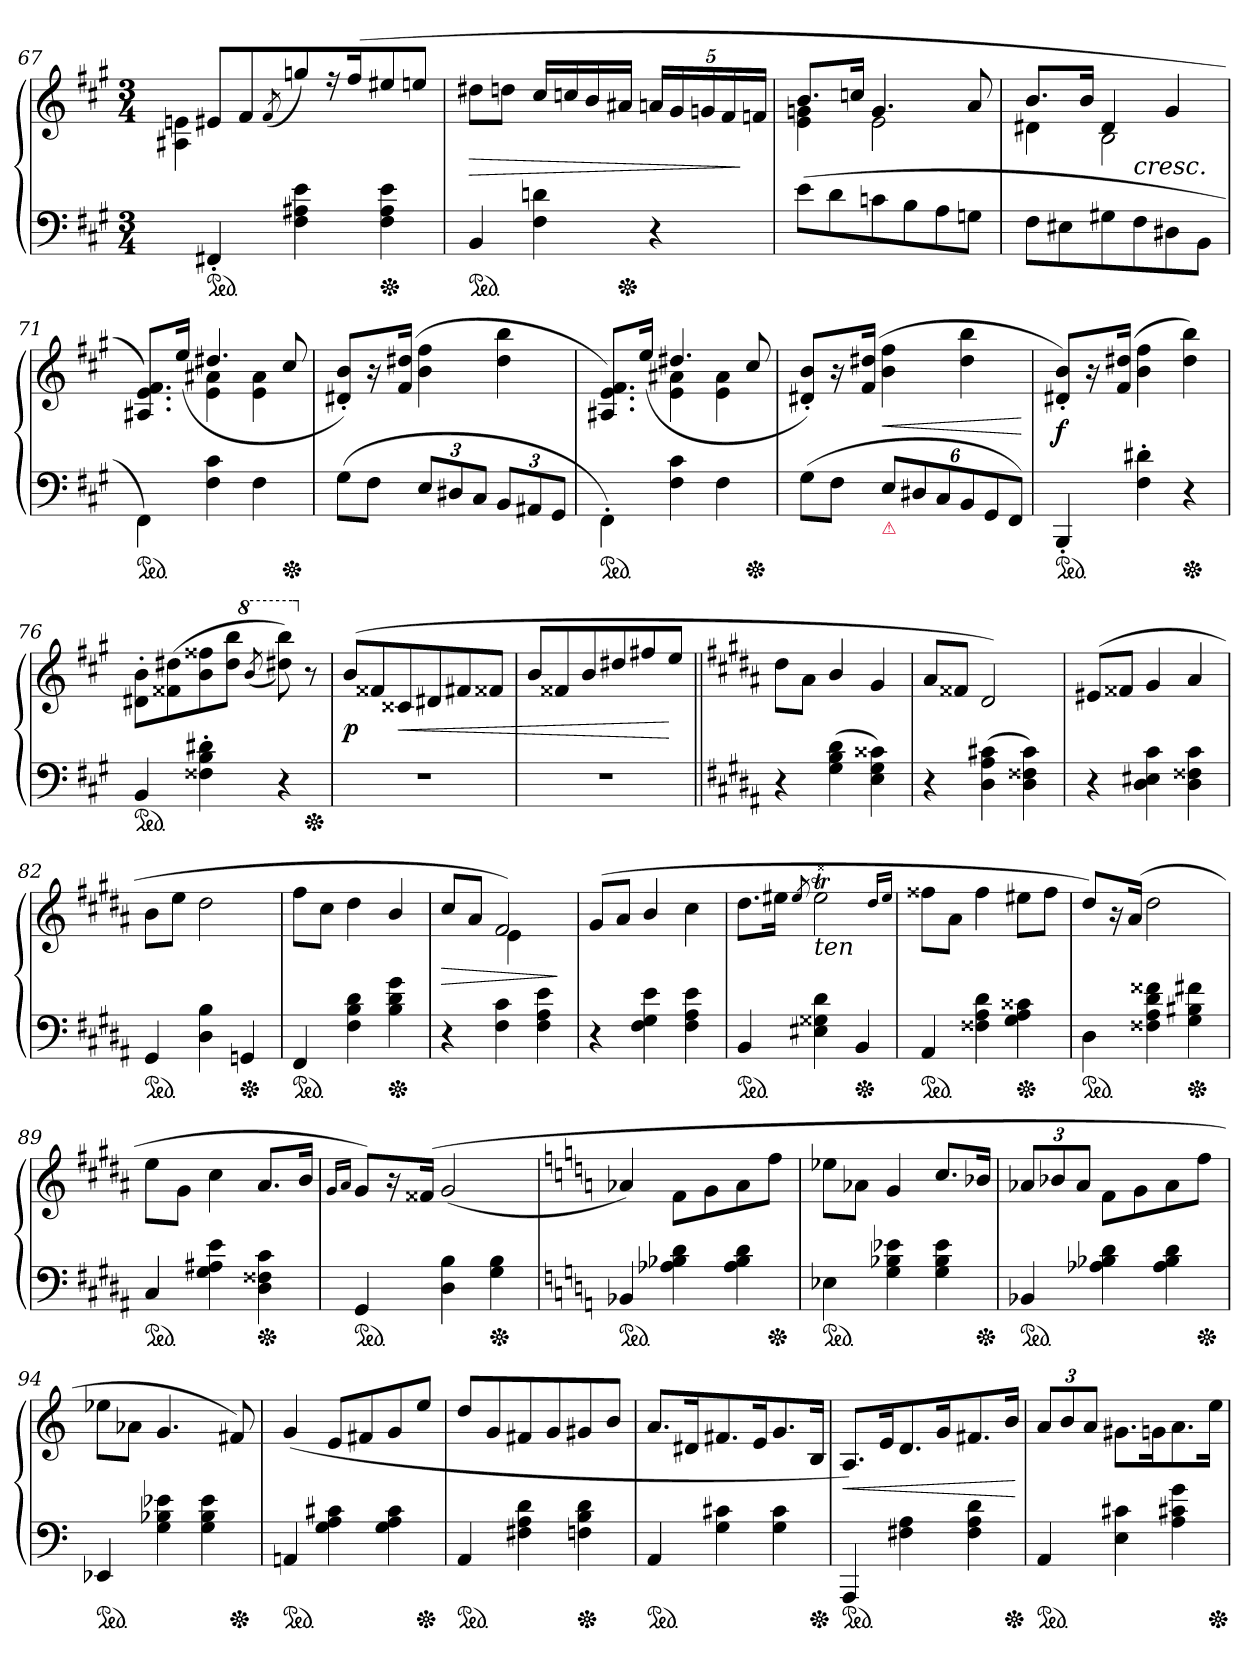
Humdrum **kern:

**kern	**kern	**dynam
*part1	*part1	*part1
*staff2	*staff1	*staff1/2
*clefF4	*clefG2	*
*k[f#c#g#]	*k[f#c#g#]	*
*M3/4	*M3/4	*
=67	=67	=67
*	*^	*
*ped	*	*	*
4FF#X'<	8e#XL	4A#X 4en	.
.	8f#	.	.
.	(<8qf#/	.	.
4F# 4A#X 4e	8ggn)	2ryy	.
.	16r	.	.
.	(>16ff#K	.	.
*Xped	*	*	*
4F# 4A# 4e	8ee#X	.	.
.	8eenJ	.	.
*	*v	*v	*
=68	=68	=68
*ped	*	*
4BB	8dd#X\L	>
.	8ddnJ	.
4F# 4dn	16cc#/LL	.
.	16ccn	.
.	16b	.
*Xped	*	*
.	16a#XJJ	.
4r	20anLL	.
.	20g#	.
.	20gn	.
.	20f#	.
.	20fnJJ	]
=69	=69	=69
*	*^	*
(<8eL	8.bL	4e 4gn	.
8d	.	.	.
.	16ccnJk	.	.
8cn	4.g	2e	.
8B	.	.	.
8A	.	.	.
8GnJ	8a	.	.
=70	=70	=70	=70
8F#L	8.bL	4d#X	.
8E#X	.	.	.
.	16bJk	.	.
8G#X	4d#	2B	.
!LO:TX:a:i:t=cresc.	!	!	!
8F#	.	.	.
8D#X	4g#	.	.
8BBJ	.	.	.
=71	=71	=71	=71
*ped	*	*	*
4FF#\)	8.A#X 8.e 8.f#L)	4ryy	.
.	(>16eeJk	.	.
4F# 4c#	4.dd#X	4e 4a#X	.
4F#	.	4e 4a#	.
*Xped	*	*	*
.	8cc#	.	.
*	*v	*v	*
=72	=72	=72
(<8G#L	8d#X'> 8b'>L)	.
8F#J	16r	.
.	(>16f# 16dd#XJk	.
12E/L	4b 4ff#	.
12D#X	.	.
12C#J	.	.
12BB/L	4dd# 4bb	.
12AA#X	.	.
12GG#J	.	.
=73	=73	=73
*	*^	*
*ped	*	*	*
4FF#'>\)	8.A#X 8.e 8.f#L)	4ryy	.
.	(>16eeJk	.	.
4F# 4c#	4.dd#X	4e 4a#X	.
4F#	.	4e 4a#	.
*Xped	*	*	*
.	8cc#	.	.
*	*v	*v	*
=74	=74	=74
(<8G#L	8d#X'> 8b'>L)	.
8F#J	16r	.
.	(>16f# 16dd#XJk	.
!LO:TX:b:color=crimson:t=⚠	!	!
12E/L	4b 4ff#	<
12D#X	.	.
12C#	.	.
12BB/	4dd# 4bb	.
12GG#	.	.
12FF#J)	.	.
.	.	[
=75	=75	=75
*ped	*	*
4BBB'<	8d#X'> 8b'>L)	f
.	16r	.
.	(>16f# 16dd#XJk	.
4F#'> 4d#X'>	4b 4ff#	.
*Xped	*	*
4r	4dd# 4bb)	.
=76	=76	=76
*ped	*	*
4BB	8d#X'> 8b'>L	.
.	(>8f##X 8dd#X	.
4F##X'> 4B'> 4d#X'>	8b 8ff##X	.
.	8dd# 8bbJ	.
*	*8va	*
.	(<8qbb/	.
4r	8ddd#X 8bbb))	.
*	*X8va	*
*Xped	*	*
.	8r	.
=77	=77	=77
2.rF	(>8b/L	p
.	8f##X	.
.	8c##X	<
.	8d#X	.
.	8f#X	.
.	8f##XJ	.
=78	=78	=78
2.rF	8b/L	.
.	8f##X	.
.	8b	.
.	8dd#X	.
.	8ff#X	.
.	8eeJ	[
=79||	=79||	=79||
*k[f#c#g#d#a#]	*k[f#c#g#d#a#]	*
4r	8dd#\L	.
.	8a#J	.
(>4G# 4B 4d#	4b/	.
4E 4G# 4c##X)	4g#	.
=80	=80	=80
4r	8a#L	.
.	8f##XJ	.
(>4D# 4A# 4c#X	2d#)	.
4D# 4F##X 4c#)	.	.
=81	=81	=81
4r	(>8e#XL	.
.	8f##XJ	.
4D# 4E#X 4c#	4g#	.
4D# 4F##X 4c#	4a#	.
=82	=82	=82
*ped	*	*
4GG#	8bL	.
.	8eeJ	.
4D# 4B	2dd#	.
*Xped	*	*
4GGn	.	.
=83	=83	=83
*ped	*	*
4FF#	8ff#L	.
.	8cc#J	.
4F# 4B 4d#	4dd#	.
*Xped	*	*
4B\ 4d#\ 4g#\	4b/	.
=84	=84	=84
*	*^	*
4r	8cc#/L	4ryy	>
.	8a#J	.	.
4F# 4c#	2f#)	4e	.
4F# 4A# 4e	.	4ryy	.
*	*v	*v	*
.	.	]
=85	=85	=85
4r	(>8g#/L	.
.	8a#J	.
4F# 4G# 4e	4b/	.
4F# 4A# 4e	4cc#	.
=86	=86	=86
*ped	*	*
4BB	8.dd#L	.
.	16ee#XJk	.
.	8qee#/	.
!	!LO:TX:b:i:t=ten	!
!	!LO:TR:acc=##	!
4E#X 4G##X 4d#	2ee#T	.
*Xped	*	*
4BB	.	.
.	16qqdd#/LL	.
.	16qqee#/JJ	.
=87	=87	=87
*ped	*	*
4AA#	8ff##XL	.
.	8a#J	.
4F##X 4A# 4d#	4ff##	.
*Xped	*	*
4G# 4A# 4c##X	8ee#XL	.
.	8ff##J	.
=88	=88	=88
*ped	*	*
4D#	8dd#/L)	.
.	16r	.
.	(>16a#Jk	.
4F##X 4A# 4d# 4f##X	2dd#	.
*Xped	*	*
4G# 4B#X 4f#X	.	.
=89	=89	=89
*ped	*	*
4C#	8eeL	.
.	8g#J	.
4G# 4A#X 4e	4cc#	.
*Xped	*	*
4D# 4F##X 4c#	8.a#/L	.
.	16bJk	.
=90	=90	=90
.	16qqg#/LL	.
.	16qqa#/JJ	.
*ped	*	*
4GG#	8g#L)	.
.	16r	.
.	(>16f##XJk	.
4D# 4B	(<2g#	.
*Xped	*	*
4G# 4B	.	.
=91	=91	=91
*k[]	*k[]	*
*ped	*	*
4BB-X	4a-X)	.
4A-X 4B-X 4d	8fL	.
.	8g	.
4A- 4B- 4d	8a-	.
*Xped	*	*
.	8ffJ	.
=92	=92	=92
*ped	*	*
4E-X	8ee-X\L	.
.	8a-XJ	.
4G 4B-X 4e-X	4g	.
4G 4B- 4e-	8.cc/L	.
*Xped	*	*
.	16b-XJk	.
=93	=93	=93
*ped	*	*
4BB-X	12a-XL	.
.	12b-X	.
.	12a-J	.
4A-X 4B-X 4d	8fL	.
.	8g	.
4A- 4B- 4d	8a-	.
*Xped	*	*
.	8ffJ	.
=94	=94	=94
*ped	*	*
4EE-X	8ee-X\L	.
.	8a-XJ	.
4G 4B-X 4e-X	4.g	.
4G 4B- 4e-	.	.
*Xped	*	*
.	8f#X)	.
=95	=95	=95
*ped	*	*
4AAn	(>4g	.
4G 4A 4c#X	8eL	.
.	8f#X	.
4G 4A 4c#	8g	.
*Xped	*	*
.	8eeJ	.
=96	=96	=96
*ped	*	*
4AA	8ddL	.
.	8g	.
4F#X 4A 4d	8f#X	.
.	8g	.
*Xped	*	*
4Fn 4B 4d	8g#X	.
.	8bJ	.
=97	=97	=97
*ped	*	*
4AA	8.aL	.
.	16d#XK	.
4G 4c#X	8.f#X	.
.	16eK	.
4G 4c#	8.g	.
*Xped	*	*
.	16BJk	.
=98	=98	=98
*ped	*	*
4AAA	8.AL)	<
.	16eK	.
4F#X 4A	8.d	.
.	16gK	.
4F# 4A 4d	8.f#X	.
*Xped	*	*
.	16bJk	.
.	.	[
=99	=99	=99
*ped	*	*
4AA	12aL	.
.	12b	.
.	12aJ	.
4E 4c#X	8.g#XL	.
.	16gnK	.
4A 4c#X 4g	8.a	.
*Xped	*	*
.	16eeJk	.
=	=	=
*-	*-	*-
